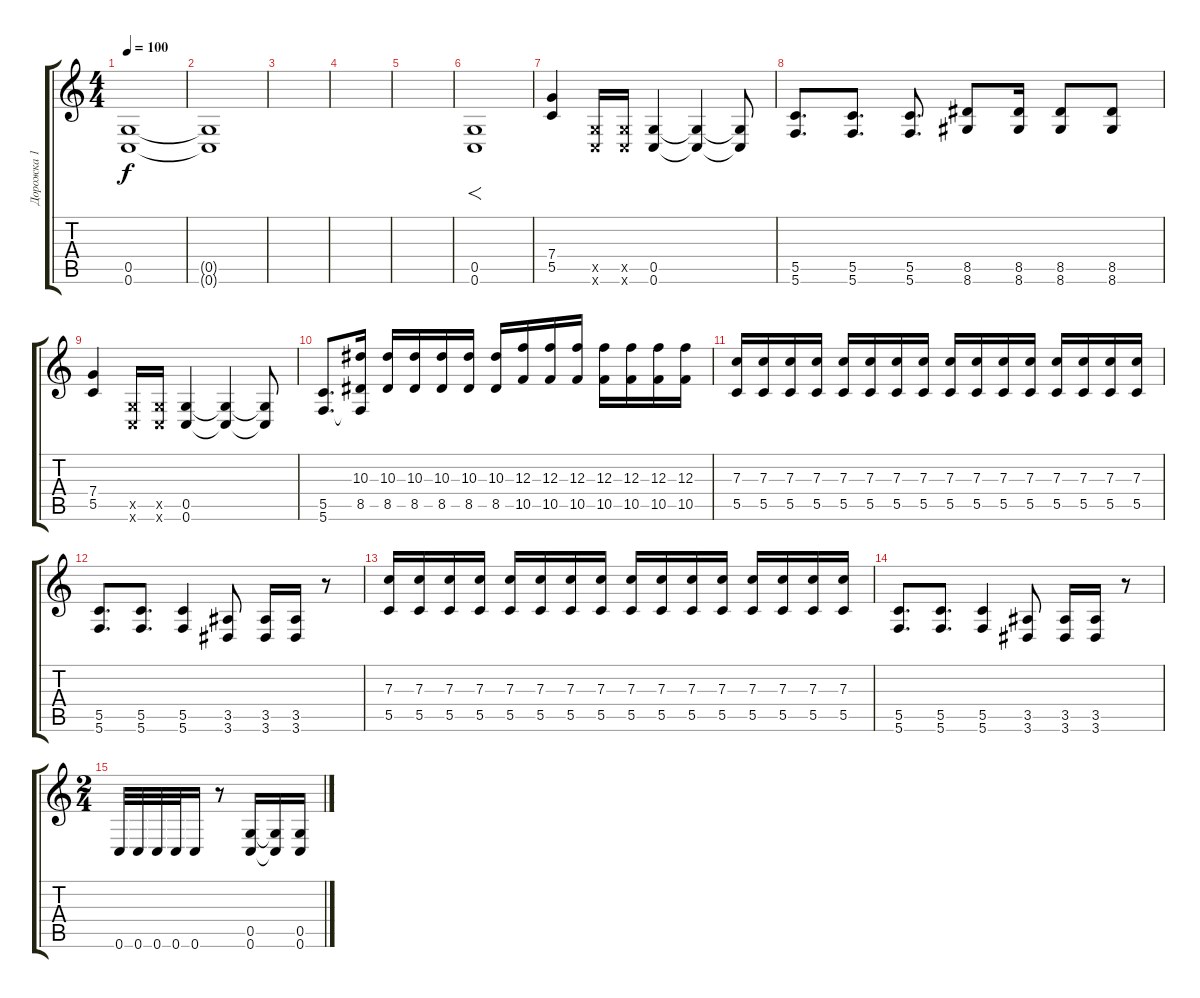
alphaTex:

\track ("Дорожка 1" "Дорожка 1") {instrument acousticguitarsteel}
\staff {score tabs}
\tuning (D4 A3 F3 C3 G2 C2) {hide}
\ts (4 4)
\tempo 100
\clef g2
\ks c
(0.5{t} 0.6{t}).1{dy f} |
(0.5{t} 0.6{t}).1 |
|
|
|
(0.5 0.6).1{f} |
(7.4 5.5).4 (0.5{x} 0.6{x}).16 (0.5{x} 0.6{x}).16 (0.5 0.6).4 (0.5{t} 0.6{t}).4 (0.5{t} 0.6{t}).8 |
(5.5 5.6).8{d} (5.5 5.6).8{d} (5.5 5.6).8{d} (8.5 8.6).8 (8.5 8.6).16 (8.5 8.6).8 (8.5 8.6).8 |
(7.4 5.5).4 (0.5{x} 0.6{x}).16 (0.5{x} 0.6{x}).16 (0.5 0.6).4 (0.5{t} 0.6{t}).4 (0.5{t} 0.6{t}).8 |
(5.5 5.6).8{d} (10.3 8.5 5.6{t}).16 (10.3 8.5).16 (10.3 8.5).16 (10.3 8.5).16 (10.3 8.5).16 (10.3 8.5).16 (12.3 10.5).16 (12.3 10.5).16 (12.3 10.5).16 (12.3 10.5).16 (12.3 10.5).16 (12.3 10.5).16 (12.3 10.5).16 |
(7.3 5.5).16 (7.3 5.5).16 (7.3 5.5).16 (7.3 5.5).16 (7.3 5.5).16 (7.3 5.5).16 (7.3 5.5).16 (7.3 5.5).16 (7.3 5.5).16 (7.3 5.5).16 (7.3 5.5).16 (7.3 5.5).16 (7.3 5.5).16 (7.3 5.5).16 (7.3 5.5).16 (7.3 5.5).16 |
(5.5 5.6).8{d} (5.5 5.6).8{d} (5.5 5.6).4 (3.5 3.6).8 (3.5 3.6).16 (3.5 3.6).16 r.8 |
(7.3 5.5).16 (7.3 5.5).16 (7.3 5.5).16 (7.3 5.5).16 (7.3 5.5).16 (7.3 5.5).16 (7.3 5.5).16 (7.3 5.5).16 (7.3 5.5).16 (7.3 5.5).16 (7.3 5.5).16 (7.3 5.5).16 (7.3 5.5).16 (7.3 5.5).16 (7.3 5.5).16 (7.3 5.5).16 |
(5.5 5.6).8{d} (5.5 5.6).8{d} (5.5 5.6).4 (3.5 3.6).8 (3.5 3.6).16 (3.5 3.6).16 r.8 |
\ts (2 4)
0.6.32 0.6.32 0.6.32 0.6.32 0.6.16 r.8 (0.5 0.6).16 (0.5{t} 0.6{t}).16 (0.5 0.6).16
